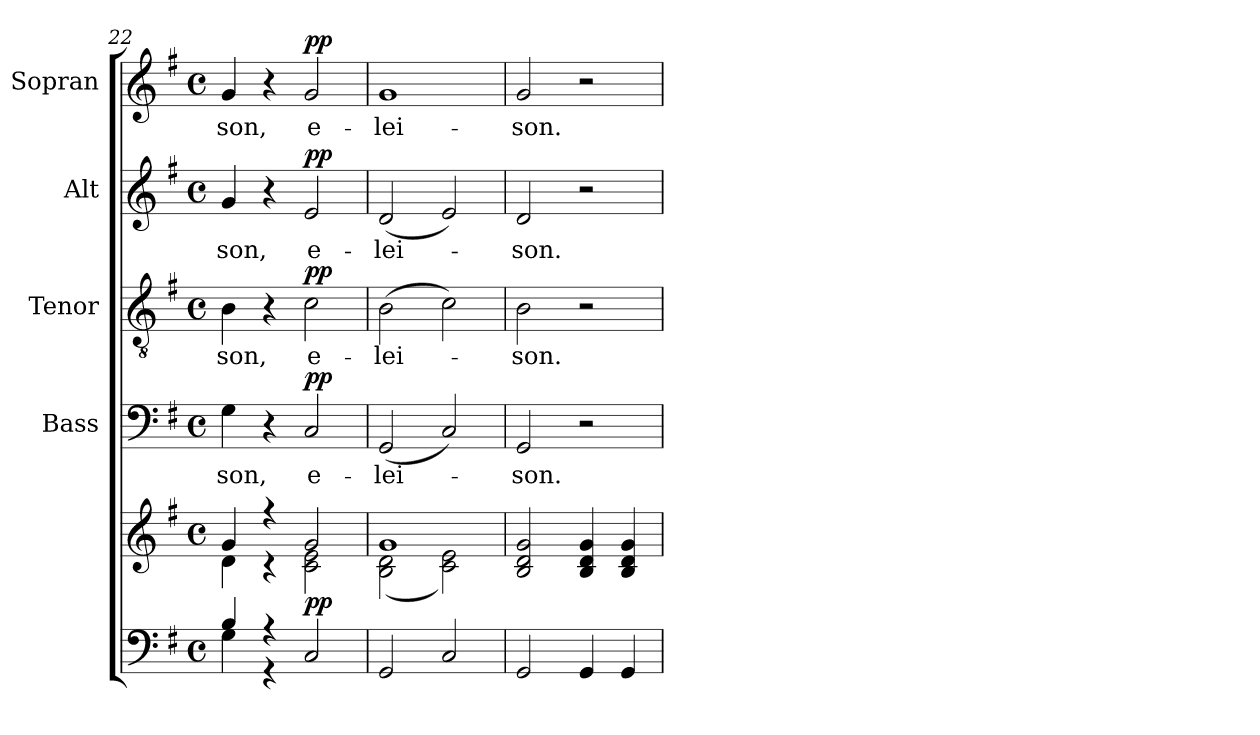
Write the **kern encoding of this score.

**kern	**kern	**dynam	**kern	**text	**dynam	**kern	**text	**dynam	**kern	**text	**dynam	**kern	**text	**dynam
*part5	*part5	*part5	*part4	*part4	*part4	*part3	*part3	*part3	*part2	*part2	*part2	*part1	*part1	*part1
*staff6	*staff5	*staff5/6	*staff4	*staff4	*staff4	*staff3	*staff3	*staff3	*staff2	*staff2	*staff2	*staff1	*staff1	*staff1
*	*	*	*I"Bass	*	*	*I"Tenor	*	*	*I"Alt	*	*	*I"Sopran	*	*
*	*	*	*I'B.	*	*	*I'T.	*	*	*I'A.	*	*	*I'S.	*	*
*clefF4	*clefG2	*	*clefF4	*	*	*clefGv2	*	*	*clefG2	*	*	*clefG2	*	*
*k[f#]	*k[f#]	*	*k[f#]	*	*	*k[f#]	*	*	*k[f#]	*	*	*k[f#]	*	*
*G:	*G:	*	*G:	*	*	*G:	*	*	*G:	*	*	*G:	*	*
*M4/4	*M4/4	*	*M4/4	*	*	*M4/4	*	*	*M4/4	*	*	*M4/4	*	*
*met(c)	*met(c)	*	*met(c)	*	*	*met(c)	*	*	*met(c)	*	*	*met(c)	*	*
=22	=22	=22	=22	=22	=22	=22	=22	=22	=22	=22	=22	=22	=22	=22
*^	*^	*	*	*	*	*	*	*	*	*	*	*	*	*
!	!	!	!	!	!	!LO:LY:b	!	!	!LO:LY:b	!	!	!LO:LY:b	!	!	!LO:LY:b	!
4B/	4G\	4g/	4d\	.	4G\	-son,	.	4B\	-son,	.	4g/	-son,	.	4g/	-son,	.
4r	4r	4r	4r	.	4r	.	.	4r	.	.	4r	.	.	4r	.	.
!	!	!	!	!LO:DY:b	!	!LO:LY:b	!LO:DY:a	!	!LO:LY:b	!LO:DY:a	!	!LO:LY:b	!LO:DY:a	!	!LO:LY:b	!LO:DY:a
2C/	2ryy	2g/	2c\ 2e\	pp	2C/	e-	pp	2c\	e-	pp	2e/	e-	pp	2g/	e-	pp
=23	=23	=23	=23	=23	=23	=23	=23	=23	=23	=23	=23	=23	=23	=23	=23	=23
!	!	!	!	!	!	!LO:LY:b	!	!	!LO:LY:b	!	!	!LO:LY:b	!	!	!LO:LY:b	!
*v	*v	*	*	*	*	*	*	*	*	*	*	*	*	*	*	*
2GG/	1g	(2B\ 2d\	.	(<2GG/	-lei-	.	(>2B\	-lei-	.	(<2d/	-lei-	.	1g	-lei-	.
2C/	.	2c\ 2e\)	.	2C/)	.	.	2c\)	.	.	2e/)	.	.	.	.	.
=24	=24	=24	=24	=24	=24	=24	=24	=24	=24	=24	=24	=24	=24	=24	=24
!	!	!	!	!	!LO:LY:b	!	!	!LO:LY:b	!	!	!LO:LY:b	!	!	!LO:LY:b	!
*	*v	*v	*	*	*	*	*	*	*	*	*	*	*	*	*
2GG/	2B/ 2d/ 2g/	.	2GG/	-son.	.	2B\	-son.	.	2d/	-son.	.	2g/	-son.	.
4GG/	4B/ 4d/ 4g/	.	2r	.	.	2r	.	.	2r	.	.	2r	.	.
4GG/	4B/ 4d/ 4g/	.	.	.	.	.	.	.	.	.	.	.	.	.
=	=	=	=	=	=	=	=	=	=	=	=	=	=	=
*-	*-	*-	*-	*-	*-	*-	*-	*-	*-	*-	*-	*-	*-	*-
